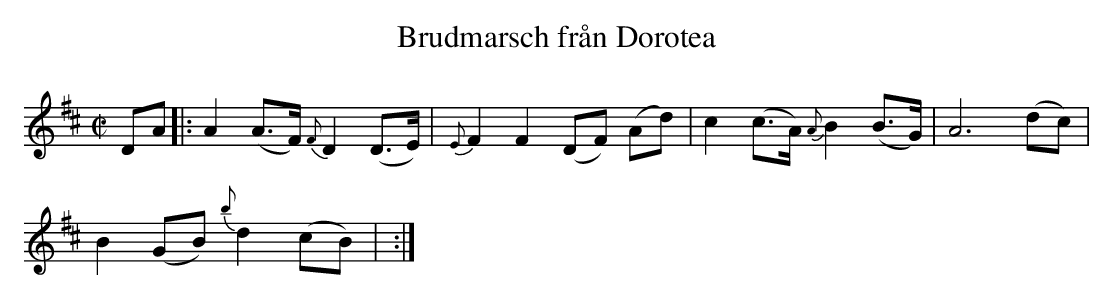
X:1
T: Brudmarsch från Dorotea
M: C|
L: 1/8
K: D
DA |: A2(A>F) {F}D2(D>E) | {E}F2F2 (DF) (Ad) | c2(c>A) {A}B2(B>G) | A6(dc) |
B2(GB) {b}d2(cB) | :|
